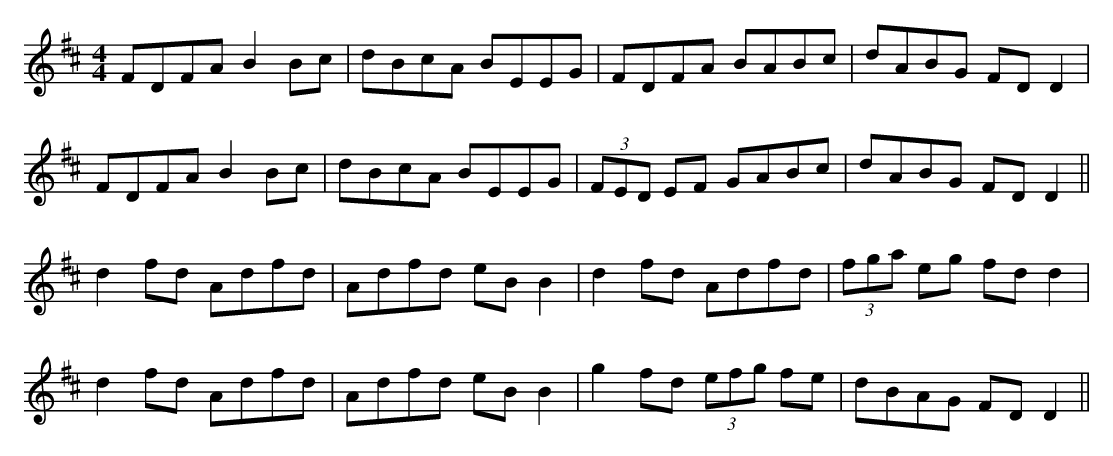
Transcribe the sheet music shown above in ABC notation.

X:1
M:4/4
K:D
FDFA B2Bc|dBcA BEEG|FDFA BABc|dABG FDD2|
FDFA B2Bc|dBcA BEEG|(3FED EF GABc|dABG FDD2||
d2fd Adfd|Adfd eBB2|d2fd Adfd|(3fga eg fdd2|
d2fd Adfd|Adfd eBB2|g2fd (3efg fe|dBAG FDD2||
